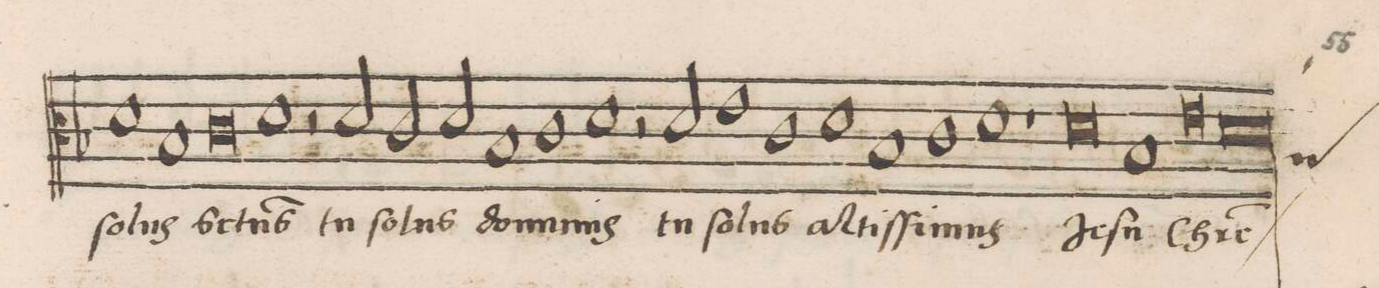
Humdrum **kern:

**kern	**text
*I"ALTVS	*
*clefC3	*
*k[b-]	*
*met(C)	*
*M2/1	*
1d\	ſo-
1B-/	-lus
=81-	=81-
0c\	S(an)-
=82-	=82-
1d\	-ctus
2r	.
2d/	tu
=83-	=83-
2c/	ſo-
2d/	-lus
1B-/	do-
=84-	=84-
1c\	-mi-
1d\	-nus
=85-	=85-
2r	.
2d/	tu
1e\	ſo-
=86-	=86-
1c\	-lus
1d\	al-
=87-	=87-
1B-/	-tiſ-
1c\	-ſi-
=88-	=88-
1d\	-mu
1r	.
=89-	=89-
0d\	Je-
=90-	=90-
1B-/	-ſu
0e\	Chr(i-
=91-	=91-
*custos:B-	*
1dl\	-st)e
=92||-	=92||-
*-	*-
